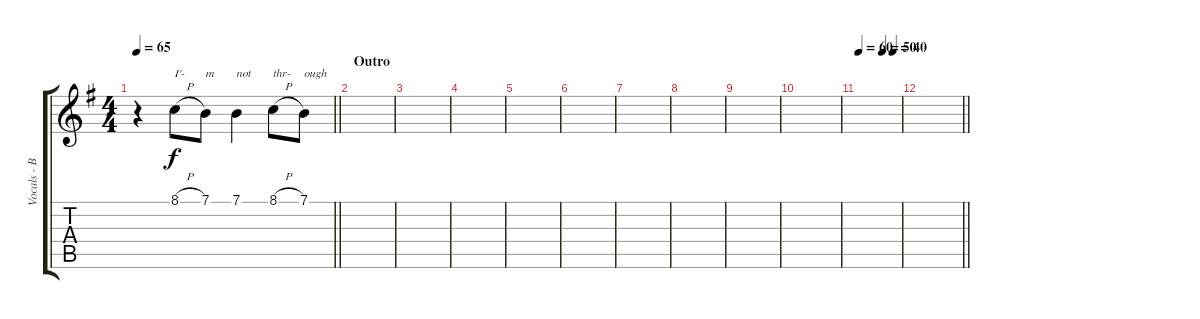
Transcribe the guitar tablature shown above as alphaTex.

\track ("Vocals - Ben Johnston" "Vocals - B") {instrument altosax}
\staff {score tabs}
\tuning (E4 B3 G3 D3 A2 E2) {hide}
\ts (4 4)
\tempo 65
\clef g2
\barLineRight lightlight
\ks g
r.4{dy f} 8.1{h}.8{txt "I'-"} 7.1.8{txt "m"} 7.1.4{txt "not"} 8.1{h}.8{txt "thr-"} 7.1.8{txt "ough"} |
\section ("" "Outro")
|
|
|
|
|
|
|
|
|
\tempo (50 0.5625)
\tempo (40 0.8125)
\tempo 60
|
\barLineRight lightlight
